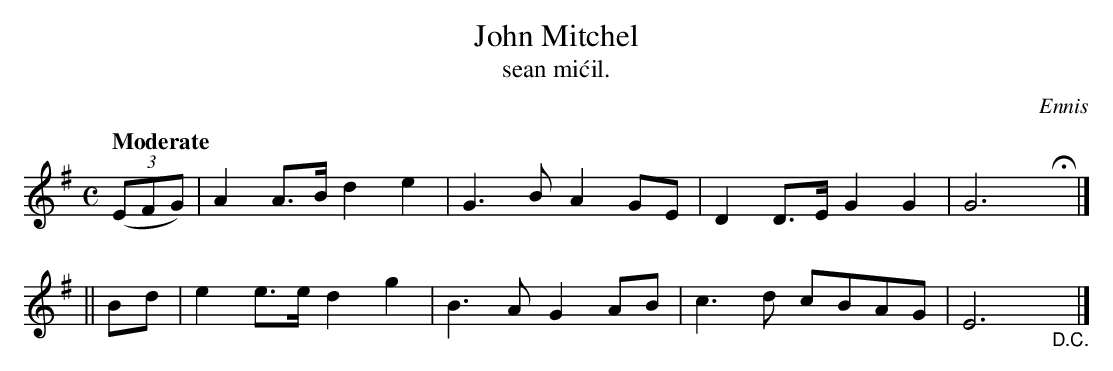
X:1
T: John Mitchel
T: sean mi\'cil.
Q: "Moderate"
O: Ennis
M: C
L: 1/8
K: G
((3EFG) | A2A>B d2e2 | G3B A2GE | D2D>E G2G2 | G6 Hy|]
||  Bd  | e2e>e d2g2 | B3A G2AB | c3d   cBAG | E6 "_D.C."y|]
